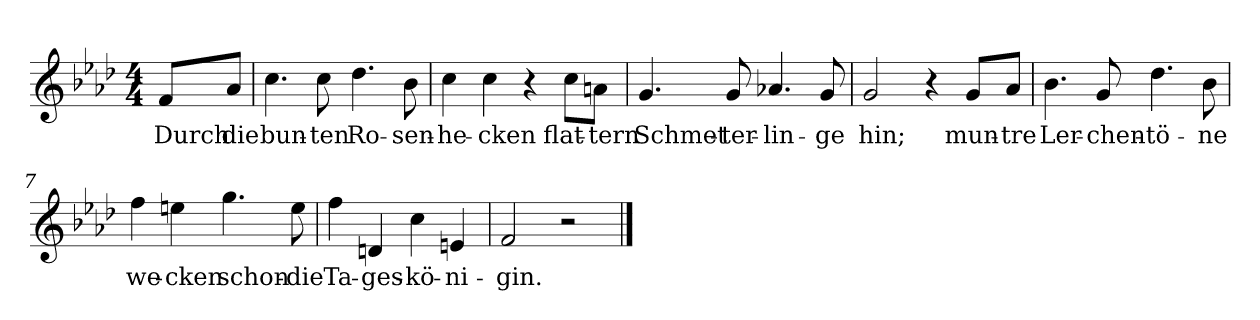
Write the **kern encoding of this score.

**kern	**text
*part1	*part1
*staff1	*staff1
*clefG2	*
*k[b-e-a-d-]	*
*M4/4	*
=1	=1
!	!LO:LY:b
8f/L	Durch
!	!LO:LY:b
8a-/J	die
=2	=2
!	!LO:LY:b
4.cc\	bun-
!	!LO:LY:b
8cc\	-ten
!	!LO:LY:b
4.dd-\	Ro-
!	!LO:LY:b
8b-\	-sen-
=3	=3
!	!LO:LY:b
4cc\	-he-
!	!LO:LY:b
4cc\	-cken
4r	.
!	!LO:LY:b
8cc\L	flat-
!	!LO:LY:b
8an\J	-tern
=4	=4
!	!LO:LY:b
4.g/	Schmet-
!	!LO:LY:b
8g/	-ter-
!	!LO:LY:b
4.a-X/	-lin-
!	!LO:LY:b
8g/	-ge
=5	=5
!	!LO:LY:b
2g/	hin;
4r	.
!	!LO:LY:b
8g/L	mun-
!	!LO:LY:b
8a-/J	-tre
=6	=6
!	!LO:LY:b
4.b-\	Ler-
!	!LO:LY:b
8g/	-chen-
!	!LO:LY:b
4.dd-\	-tö-
!	!LO:LY:b
8b-\	-ne
!!LO:LB:g=z
=7	=7
!	!LO:LY:b
4ff\	we-
!	!LO:LY:b
4een\	-cken
!	!LO:LY:b
4.gg\	schon-
!	!LO:LY:b
8ee\	die
=8	=8
!	!LO:LY:b
4ff\	Ta-
!	!LO:LY:b
4dn/	-ges-
!	!LO:LY:b
4cc\	-kö-
!	!LO:LY:b
4en/	-ni-
=9	=9
!	!LO:LY:b
2f/	-gin.
2r	.
==	==
*-	*-
